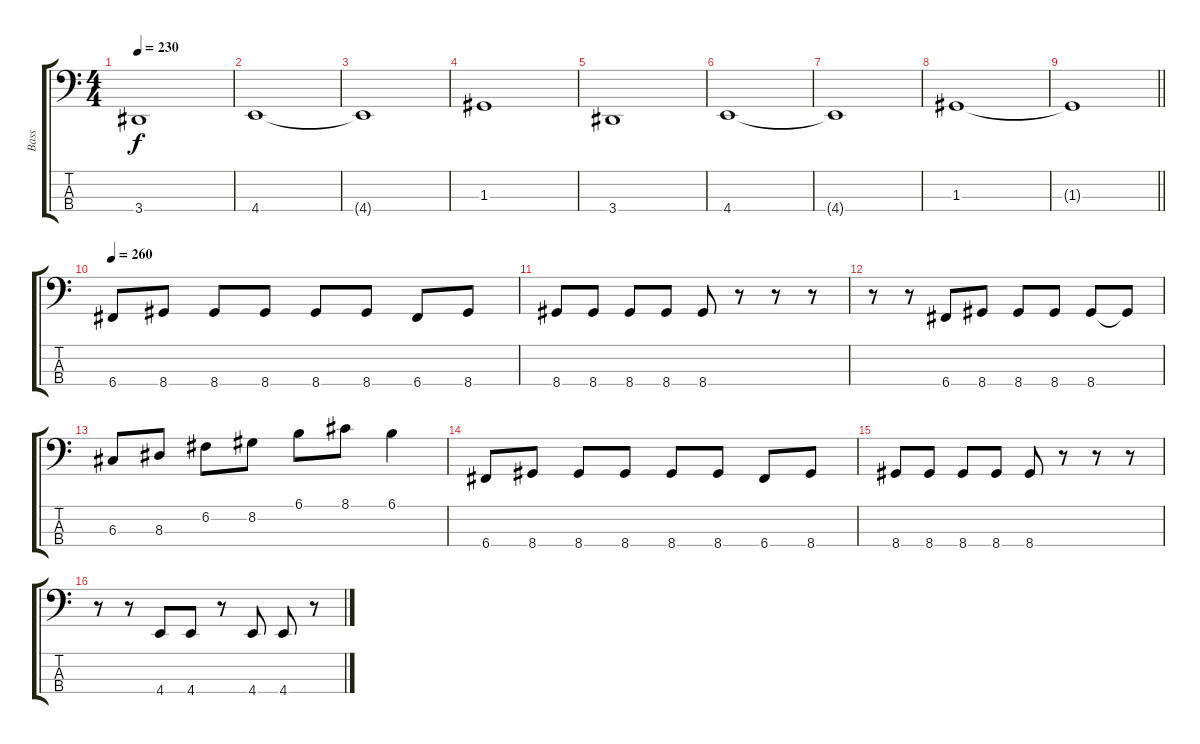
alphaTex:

\track ("Bass" "Bass") {instrument electricbasspick}
\staff {score tabs}
\tuning (F2 C2 G1 C1) {hide}
\ts (4 4)
\tempo 230
\clef f4
\ks c
3.4.1{dy f} |
4.4.1 |
4.4{t}.1 |
1.3.1 |
3.4.1 |
4.4.1 |
4.4{t}.1 |
1.3.1 |
\barLineRight lightlight
1.3{t}.1 |
\tempo 260
6.4.8 8.4.8 8.4.8 8.4.8 8.4.8 8.4.8 6.4.8 8.4.8 |
8.4.8 8.4.8 8.4.8 8.4.8 8.4.8 r.8 r.8 r.8 |
r.8 r.8 6.4.8 8.4.8 8.4.8 8.4.8 8.4.8 8.4{t}.8 |
6.3.8 8.3.8 6.2.8 8.2.8 6.1.8 8.1.8 6.1.4 |
6.4.8 8.4.8 8.4.8 8.4.8 8.4.8 8.4.8 6.4.8 8.4.8 |
8.4.8 8.4.8 8.4.8 8.4.8 8.4.8 r.8 r.8 r.8 |
r.8 r.8 4.4.8 4.4.8 r.8 4.4.8 4.4.8 r.8
